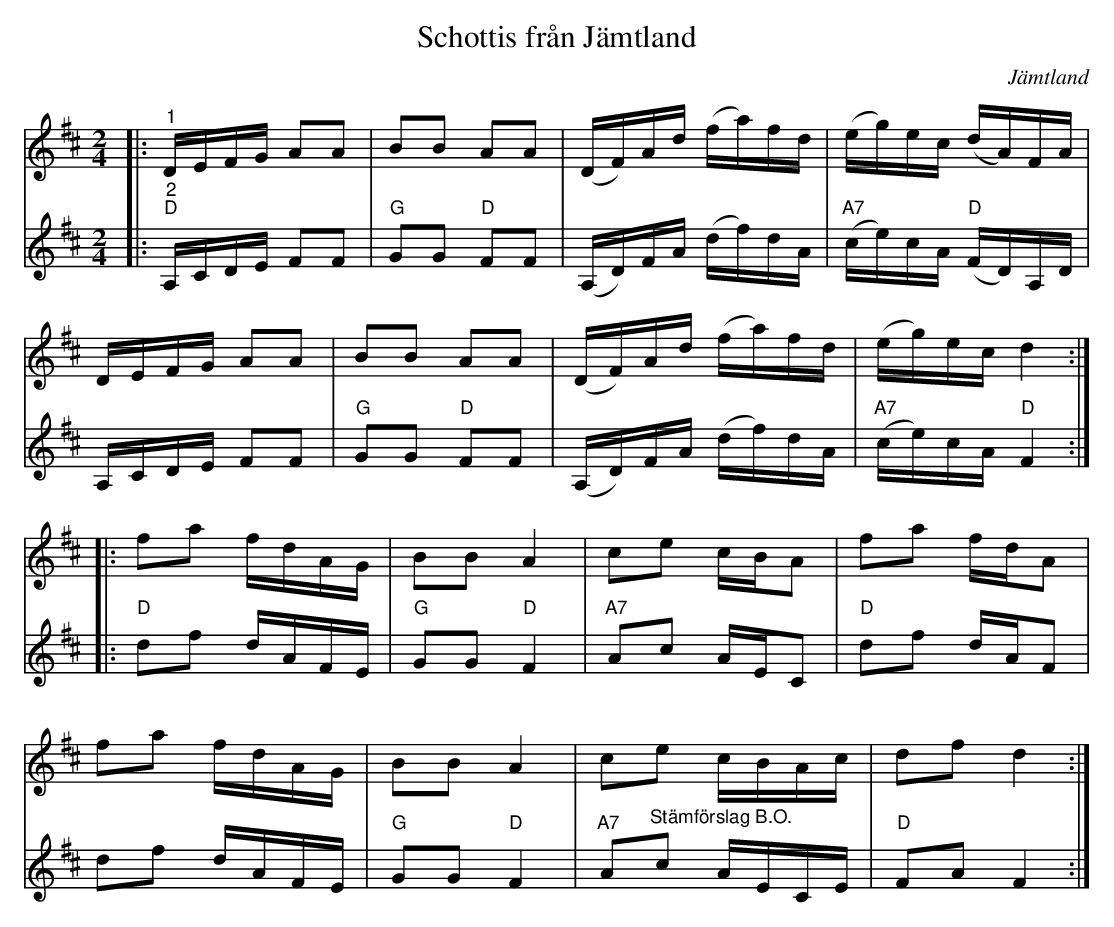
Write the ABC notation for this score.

X:1
T:Schottis från Jämtland
O:Jämtland
L:1/16
M:2/4
K:D
V:1
|:"^1" DEFG A2A2 | B2B2 A2A2 | (DF)Ad (fa)fd | (eg)ec (dA)FA |
DEFG A2A2 | B2B2 A2A2 | (DF)Ad (fa)fd | (eg)ec d4 ::
f2a2 fdAG | B2B2 A4 | c2e2 cBA2 | f2a2 fdA2 |
f2a2 fdAG | B2B2 A4 | c2e2 cBAc | d2f2 d4 :|
V:2
|:"^2""D" A,CDE F2F2 |"G" G2G2 "D"F2F2 | (A,D)FA (df)dA |"A7" (ce)cA "D"(FD)A,D |
A,CDE F2F2 |"G" G2G2 "D"F2F2 | (A,D)FA (df)dA |"A7" (ce)cA"D" F4 ::
"D" d2f2 dAFE |"G" G2G2 "D"F4 |"A7" A2c2 AEC2 | "D" d2f2 dAF2 |
d2f2 dAFE |"G" G2G2 "D"F4 | "A7"A2"^Stämförslag B.O."c2 AECE |"D" F2A2 F4 :|
